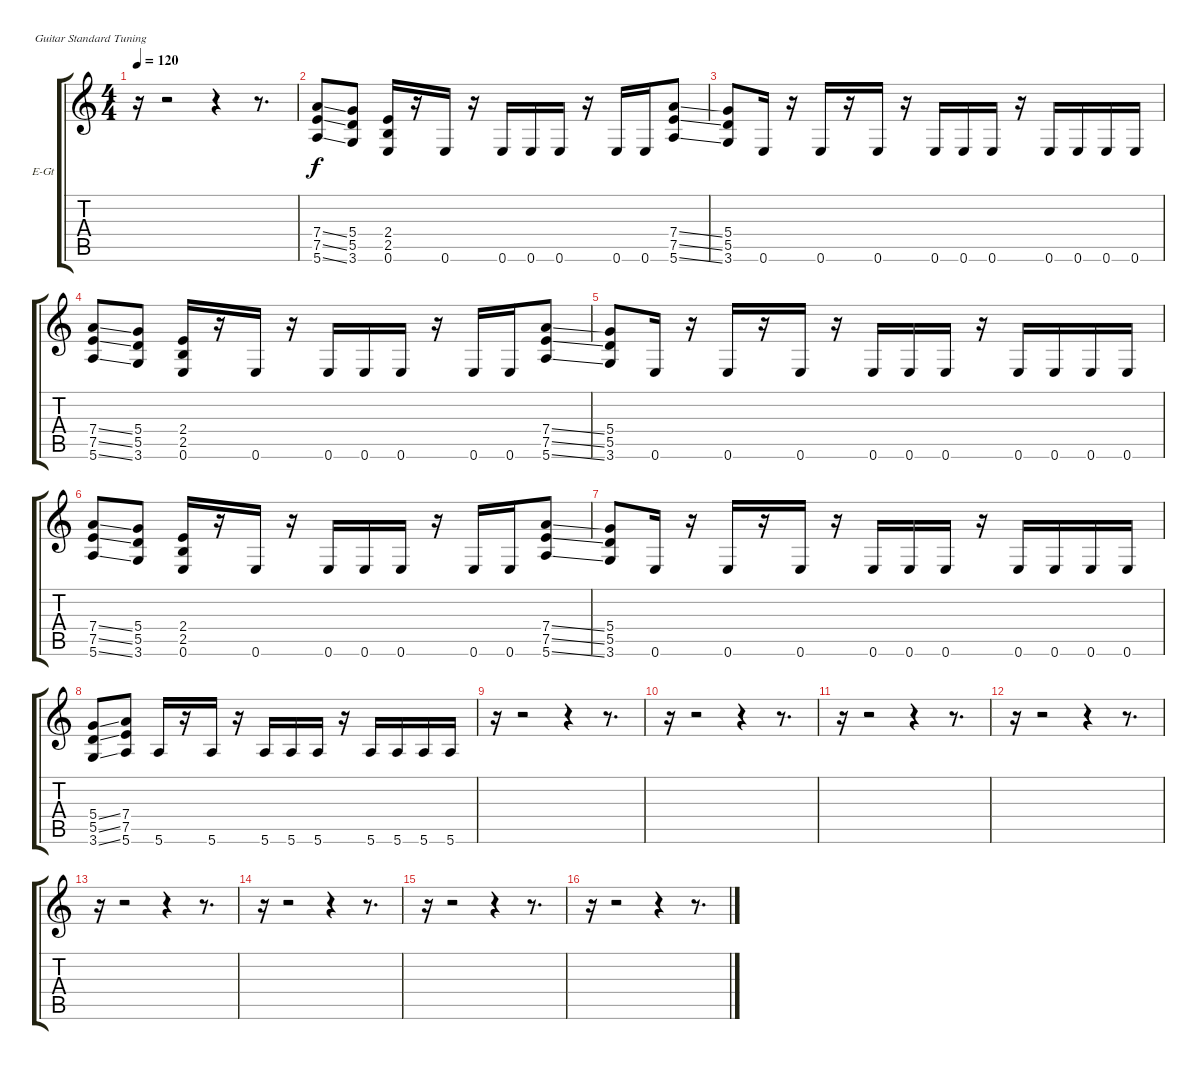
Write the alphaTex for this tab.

\bracketExtendMode groupsimilarinstruments
\firstSystemTrackNameOrientation horizontal
\otherSystemsTrackNameOrientation horizontal
\track ("Гитара II" "E-Gt") {instrument distortionguitar}
\staff {score tabs}
\tuning (E4 B3 G3 D3 A2 E2)
\ts (4 4)
\tempo 120
\clef g2
\ks c
r.16{dy f} r.2 r.4 r.8{d} |
(7.4{ss} 7.5{ss} 5.6{ss}).8 (5.4 5.5 3.6).8 (2.4 2.5 0.6).16 r.16 0.6.16 r.16 0.6.16 0.6.16 0.6.16 r.16 0.6.16 0.6.16 (7.4{ss} 7.5{ss} 5.6{ss}).8 |
(5.4 5.5 3.6).8 0.6.16 r.16 0.6.16 r.16 0.6.16 r.16 0.6.16 0.6.16 0.6.16 r.16 0.6.16 0.6.16 0.6.16 0.6.16 |
(7.4{ss} 7.5{ss} 5.6{ss}).8 (5.4 5.5 3.6).8 (2.4 2.5 0.6).16 r.16 0.6.16 r.16 0.6.16 0.6.16 0.6.16 r.16 0.6.16 0.6.16 (7.4{ss} 7.5{ss} 5.6{ss}).8 |
(5.4 5.5 3.6).8 0.6.16 r.16 0.6.16 r.16 0.6.16 r.16 0.6.16 0.6.16 0.6.16 r.16 0.6.16 0.6.16 0.6.16 0.6.16 |
(7.4{ss} 7.5{ss} 5.6{ss}).8 (5.4 5.5 3.6).8 (2.4 2.5 0.6).16 r.16 0.6.16 r.16 0.6.16 0.6.16 0.6.16 r.16 0.6.16 0.6.16 (7.4{ss} 7.5{ss} 5.6{ss}).8 |
(5.4 5.5 3.6).8 0.6.16 r.16 0.6.16 r.16 0.6.16 r.16 0.6.16 0.6.16 0.6.16 r.16 0.6.16 0.6.16 0.6.16 0.6.16 |
(5.4{ss} 5.5{ss} 3.6{ss}).8 (7.4 7.5 5.6).8 5.6.16 r.16 5.6.16 r.16 5.6.16 5.6.16 5.6.16 r.16 5.6.16 5.6.16 5.6.16 5.6.16 |
r.16 r.2 r.4 r.8{d} |
r.16 r.2 r.4 r.8{d} |
r.16 r.2 r.4 r.8{d} |
r.16 r.2 r.4 r.8{d} |
r.16 r.2 r.4 r.8{d} |
r.16 r.2 r.4 r.8{d} |
r.16 r.2 r.4 r.8{d} |
r.16 r.2 r.4 r.8{d}
